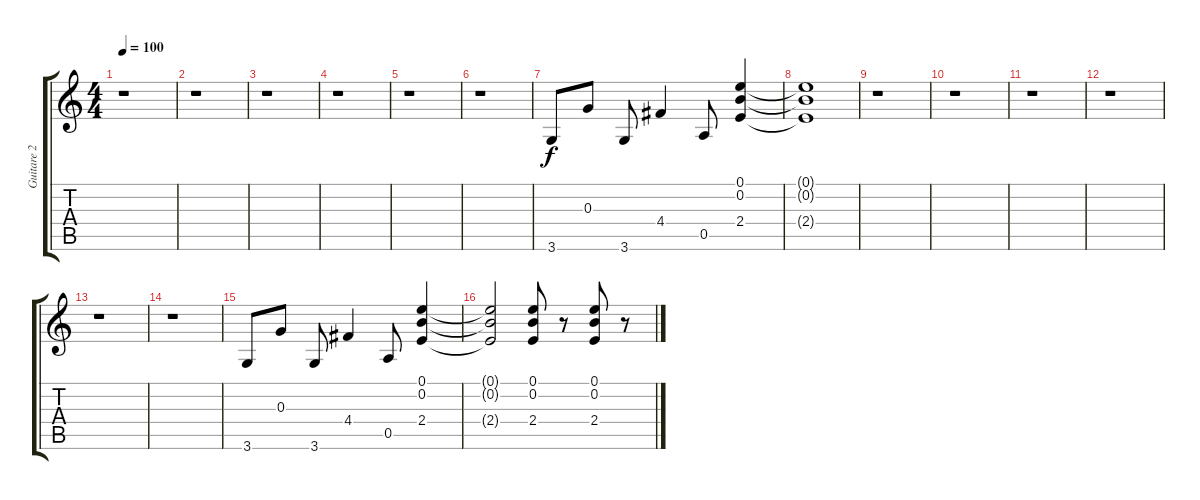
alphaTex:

\track ("Guitare 2" "Guitare 2") {instrument acousticguitarsteel}
\staff {score tabs}
\tuning (E4 B3 G3 D3 A2 E2) {hide}
\ts (4 4)
\tempo 100
\clef g2
\ks c
r.1{dy f} |
r.1 |
r.1 |
r.1 |
r.1 |
r.1 |
3.6.8 0.3.8 3.6.8 4.4.4 0.5.8 (0.1 0.2 2.4).4 |
(0.1{t} 0.2{t} 2.4{t}).1 |
r.1 |
r.1 |
r.1 |
r.1 |
r.1 |
r.1 |
3.6.8 0.3.8 3.6.8 4.4.4 0.5.8 (0.1 0.2 2.4).4 |
(0.1{t} 0.2{t} 2.4{t}).2 (0.1 0.2 2.4).8 r.8 (0.1 0.2 2.4).8 r.8
